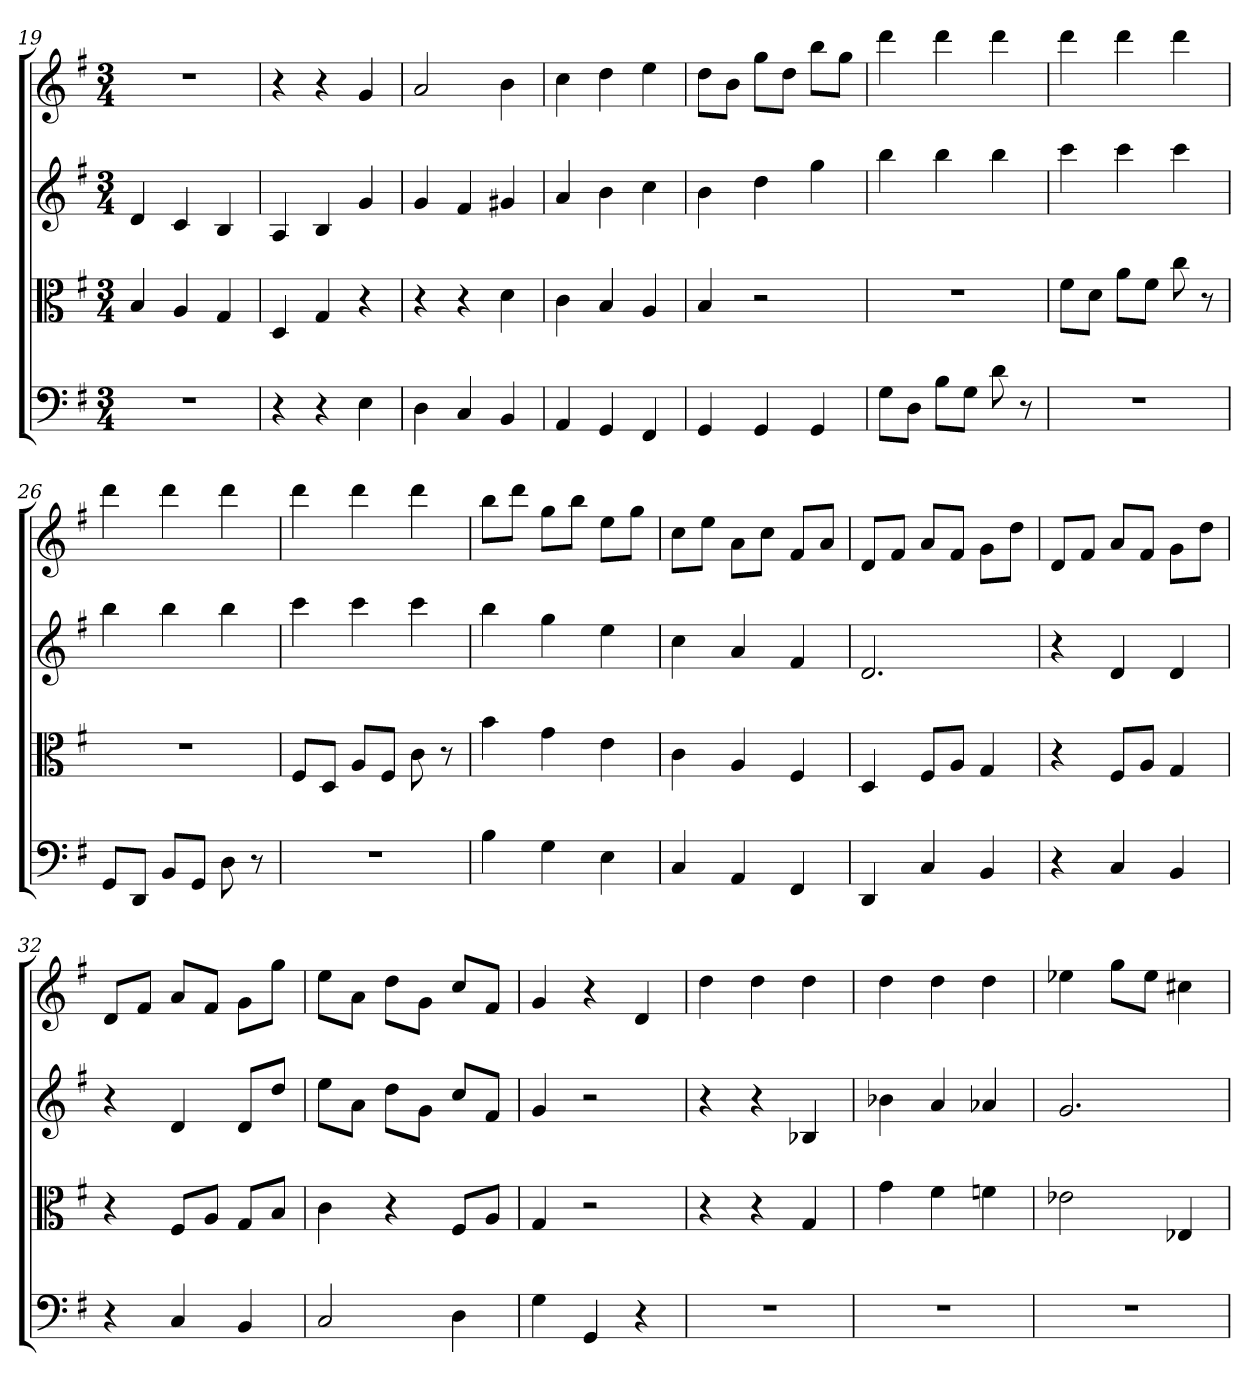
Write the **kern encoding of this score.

**kern	**kern	**kern	**kern
*part4	*part3	*part2	*part1
*staff4	*staff3	*staff2	*staff1
*clefF4	*clefC3	*	*
*k[f#]	*k[f#]	*k[f#]	*k[f#]
*G:	*G:	*G:	*G:
*M3/4	*M3/4	*M3/4	*M3/4
=19	=19	=19	=19
2.r	4B	4d	2.r
.	4A	4c	.
.	4G	4B	.
=20	=20	=20	=20
4r	4D	4A	4r
4r	4G	4B	4r
4E	4r	4g	4g
=21	=21	=21	=21
4D	4r	4g	2a
4C	4r	4f#	.
4BB	4d	4g#X	4b
=22	=22	=22	=22
4AA	4c	4a	4cc
4GG	4B	4b	4dd
4FF#	4A	4cc	4ee
=23	=23	=23	=23
4GG	4B	4b	8ddL
.	.	.	8bJ
4GG	2r	4dd	8ggL
.	.	.	8ddJ
4GG	.	4gg	8bbL
.	.	.	8ggJ
=24	=24	=24	=24
8G\L	2.r	4bb	4ddd
8D\J	.	.	.
8B\L	.	4bb	4ddd
8G\J	.	.	.
8d	.	4bb	4ddd
8r	.	.	.
=25	=25	=25	=25
2.r	8f#\L	4ccc	4ddd
.	8d\J	.	.
.	8a\L	4ccc	4ddd
.	8f#\J	.	.
.	8cc	4ccc	4ddd
.	8r	.	.
=26	=26	=26	=26
8GG/L	2.r	4bb	4ddd
8DD/J	.	.	.
8BB/L	.	4bb	4ddd
8GG/J	.	.	.
8D	.	4bb	4ddd
8r	.	.	.
=27	=27	=27	=27
2.r	8F#/L	4ccc	4ddd
.	8D/J	.	.
.	8A/L	4ccc	4ddd
.	8F#/J	.	.
.	8c	4ccc	4ddd
.	8r	.	.
=28	=28	=28	=28
4B	4b	4bb	8bbL
.	.	.	8dddJ
4G	4g	4gg	8ggL
.	.	.	8bbJ
4E	4e	4ee	8eeL
.	.	.	8ggJ
=29	=29	=29	=29
4C	4c	4cc	8ccL
.	.	.	8eeJ
4AA	4A	4a	8aL
.	.	.	8ccJ
4FF#	4F#	4f#	8f#L
.	.	.	8aJ
=30	=30	=30	=30
4DD	4D	2.d	8dL
.	.	.	8f#J
4C	8F#/L	.	8aL
.	8A/J	.	8f#J
4BB	4G	.	8gL
.	.	.	8ddJ
=31	=31	=31	=31
4r	4r	4r	8dL
.	.	.	8f#J
4C	8F#/L	4d	8aL
.	8A/J	.	8f#J
4BB	4G	4d	8gL
.	.	.	8ddJ
=32	=32	=32	=32
4r	4r	4r	8dL
.	.	.	8f#J
4C	8F#/L	4d	8aL
.	8A/J	.	8f#J
4BB	8G/L	8dL	8gL
.	8B/J	8ddJ	8ggJ
=33	=33	=33	=33
2C	4c	8eeL	8eeL
.	.	8aJ	8aJ
.	4r	8ddL	8ddL
.	.	8gJ	8gJ
4D	8F#/L	8ccL	8ccL
.	8A/J	8f#J	8f#J
=34	=34	=34	=34
4G	4G	4g	4g
4GG	2r	2r	4r
4r	.	.	4d
=35	=35	=35	=35
2.r	4r	4r	4dd
.	4r	4r	4dd
.	4G	4B-X	4dd
=36	=36	=36	=36
2.r	4g	4b-X	4dd
.	4f#	4a	4dd
.	4fn	4a-X	4dd
=37	=37	=37	=37
2.r	2e-X	2.g	4ee-X
.	.	.	8ggL
.	.	.	8ee-J
.	4E-X	.	4cc#X
=	=	=	=
*-	*-	*-	*-
